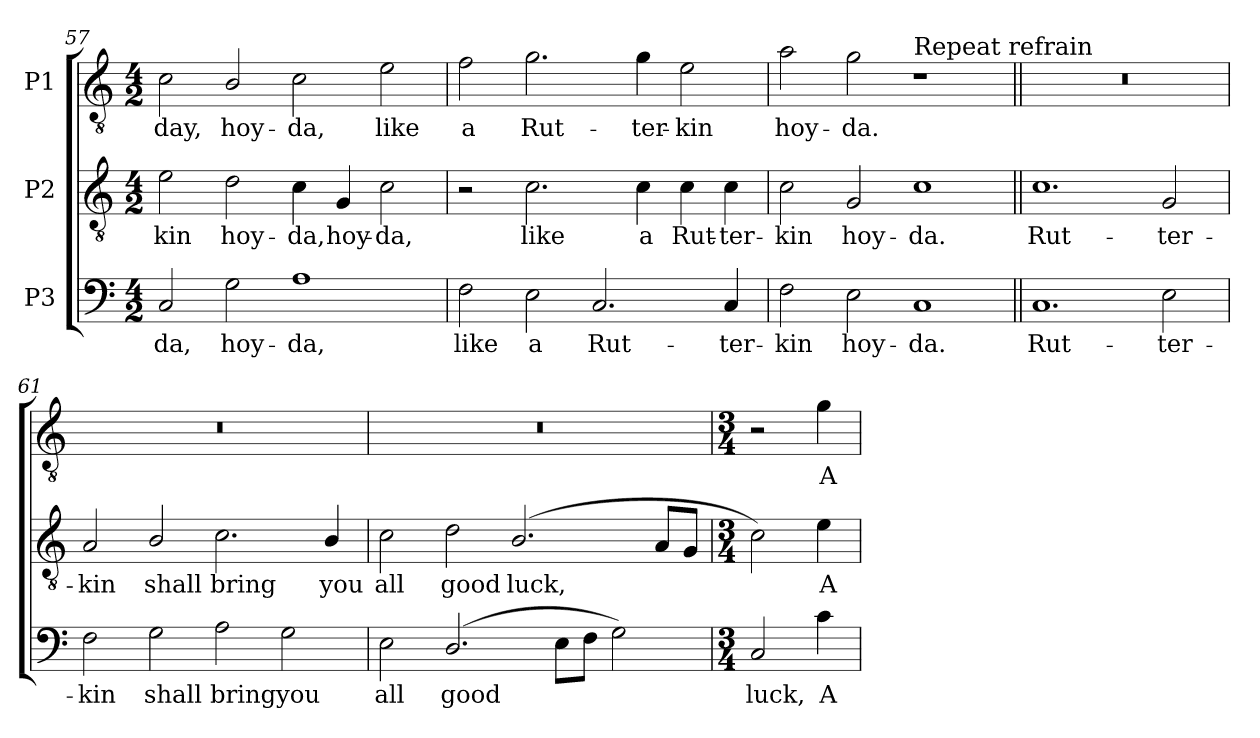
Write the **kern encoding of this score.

**kern	**text	**kern	**text	**kern	**text
*part3	*part3	*part2	*part2	*part1	*part1
*staff3	*staff3	*staff2	*staff2	*staff1	*staff1
*I"P3	*	*I"P2	*	*I"P1	*
*clefF4	*	*clefGv2	*	*clefGv2	*
*	*	*ITrd7c12	*	*ITrd7c12	*
*k[]	*	*k[]	*	*k[]	*
*C:	*	*C:	*	*C:	*
*M4/2	*	*M4/2	*	*M4/2	*
=57	=57	=57	=57	=57	=57
!	!LO:LY:b:color=#000000	!	!	!	!
!	!	!	!LO:LY:b:color=#000000	!	!
!	!	!	!	!	!LO:LY:b:color=#000000
2Ci/	-da,	2Ei\	-kin	2Ci\	-day,
!	!LO:LY:b:color=#000000	!	!	!	!
!	!	!	!LO:LY:b:color=#000000	!	!
!	!	!	!	!	!LO:LY:b:color=#000000
2Gi\	hoy-	2Di\	hoy-	2BBi/	hoy-
!	!LO:LY:b:color=#000000	!	!	!	!
!	!	!	!LO:LY:b:color=#000000	!	!
!	!	!	!	!	!LO:LY:b:color=#000000
1Ai	-da,	4Ci\	-da,	2Ci\	-da,
!	!	!	!LO:LY:b:color=#000000	!	!
.	.	4GGi/	hoy-	.	.
!	!	!	!LO:LY:b:color=#000000	!	!
!	!	!	!	!	!LO:LY:b:color=#000000
.	.	2Ci\	-da,	2Ei\	like
=58	=58	=58	=58	=58	=58
!	!LO:LY:b:color=#000000	!	!	!	!
!	!	!	!	!	!LO:LY:b:color=#000000
2Fi\	like	2r	.	2Fi\	a
!	!LO:LY:b:color=#000000	!	!	!	!
!	!	!	!LO:LY:b:color=#000000	!	!
!	!	!	!	!	!LO:LY:b:color=#000000
2Ei\	a	2.Ci\	like	2.Gi\	Rut-
!	!LO:LY:b:color=#000000	!	!	!	!
2.Ci/	Rut-	.	.	.	.
!	!	!	!LO:LY:b:color=#000000	!	!
!	!	!	!	!	!LO:LY:b:color=#000000
.	.	4Ci\	a	4Gi\	-ter-
!	!	!	!LO:LY:b:color=#000000	!	!
!	!	!	!	!	!LO:LY:b:color=#000000
.	.	4Ci\	Rut-	2Ei\	-kin
!	!LO:LY:b:color=#000000	!	!	!	!
!	!	!	!LO:LY:b:color=#000000	!	!
4Ci/	-ter-	4Ci\	-ter-	.	.
!!LO:LB:g=z
=59	=59	=59	=59	=59	=59
!	!LO:LY:b:color=#000000	!	!	!	!
!	!	!	!LO:LY:b:color=#000000	!	!
!	!	!	!	!	!LO:LY:b:color=#000000
2Fi\	-kin	2Ci\	-kin	2Ai\	hoy-
!	!LO:LY:b:color=#000000	!	!	!	!
!	!	!	!LO:LY:b:color=#000000	!	!
!	!	!	!	!	!LO:LY:b:color=#000000
2Ei\	hoy-	2GGi/	hoy-	2Gi\	-da.
!	!LO:LY:b:color=#000000	!	!	!	!
!	!	!	!	!LO:TX:a:t=Repeat refrain	!
!	!	!	!LO:LY:b:color=#000000	!	!
1Ci	-da.	1Ci	-da.	1r	.
=60||	=60||	=60||	=60||	=60||	=60||
!	!LO:LY:b:color=#000000	!	!	!	!
!	!	!	!LO:LY:b:color=#000000	!LO:N:vis=1	!
1.Ci	Rut-	1.Ci	Rut-	0r	.
!	!LO:LY:b:color=#000000	!	!	!	!
!	!	!	!LO:LY:b:color=#000000	!	!
2Ei\	-ter-	2GGi/	-ter-	.	.
=61	=61	=61	=61	=61	=61
!	!LO:LY:b:color=#000000	!	!	!	!
!	!	!	!LO:LY:b:color=#000000	!LO:N:vis=1	!
2Fi\	-kin	2AAi/	-kin	0r	.
!	!LO:LY:b:color=#000000	!	!	!	!
!	!	!	!LO:LY:b:color=#000000	!	!
2Gi\	shall	2BBi/	shall	.	.
!	!LO:LY:b:color=#000000	!	!	!	!
!	!	!	!LO:LY:b:color=#000000	!	!
2Ai\	bring	2.Ci\	bring	.	.
!	!LO:LY:b:color=#000000	!	!	!	!
2Gi\	you	.	.	.	.
!	!	!	!LO:LY:b:color=#000000	!	!
.	.	4BBi/	you	.	.
=62	=62	=62	=62	=62	=62
!	!LO:LY:b:color=#000000	!	!	!	!
!	!	!	!LO:LY:b:color=#000000	!LO:N:vis=1	!
2Ei\	all	2Ci\	all	0r	.
!	!LO:LY:b:color=#000000	!	!	!	!
!	!	!	!LO:LY:b:color=#000000	!	!
(2.Di/	good	2Di\	good	.	.
!	!	!	!LO:LY:b:color=#000000	!	!
.	.	(2.BBi/	luck,	.	.
8Ei\L	.	.	.	.	.
8Fi\J	.	.	.	.	.
2Gi\)	.	.	.	.	.
.	.	8AAi/L	.	.	.
.	.	8GGi/J	.	.	.
!!LO:LB:g=z
=63	=63	=63	=63	=63	=63
*M3/4	*	*M3/4	*	*M3/4	*
!	!LO:LY:b:color=#000000	!	!	!	!
2Ci/	luck,	2Ci\)	.	2r	.
!	!LO:LY:b:color=#000000	!	!	!	!
!	!	!	!LO:LY:b:color=#000000	!	!
!	!	!	!	!	!LO:LY:b:color=#000000
4ci\	A	4Ei\	A	4Gi\	A
=	=	=	=	=	=
*-	*-	*-	*-	*-	*-
